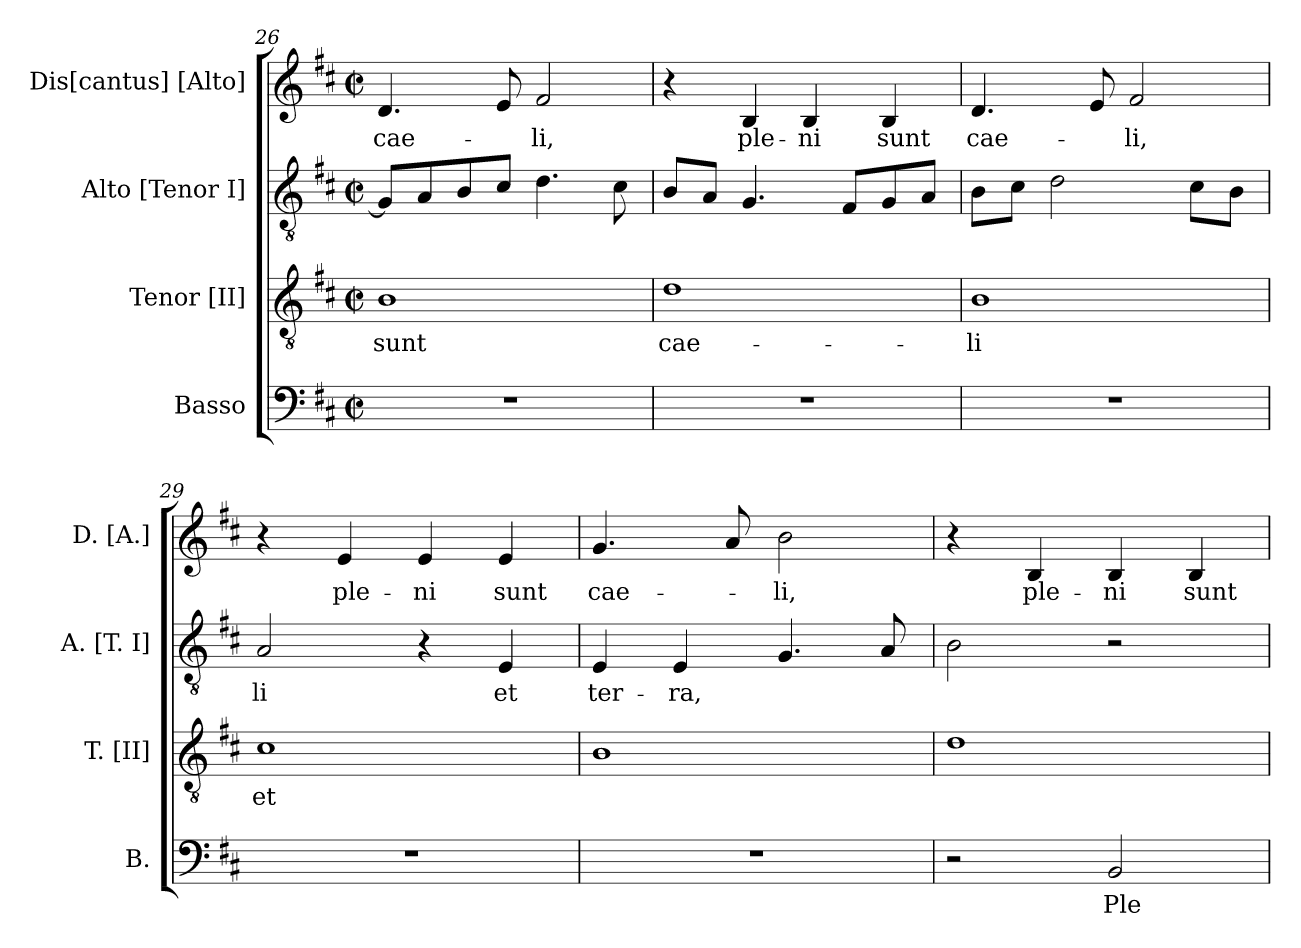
**kern	**text	**kern	**text	**kern	**text	**kern	**text
*part4	*part4	*part3	*part3	*part2	*part2	*part1	*part1
*staff4	*staff4	*staff3	*staff3	*staff2	*staff2	*staff1	*staff1
*I"Basso	*	*I"Tenor [II]	*	*I"Alto [Tenor I]	*	*I"Dis[cantus] [Alto]	*
*I'B.	*	*I'T. [II]	*	*I'A. [T. I]	*	*I'D. [A.]	*
*clefF4	*	*clefGv2	*	*clefGv2	*	*clefG2	*
*	*	*ITrd7c12	*	*ITrd7c12	*	*	*
*k[f#c#]	*	*k[f#c#]	*	*k[f#c#]	*	*k[f#c#]	*
*D:	*	*D:	*	*D:	*	*D:	*
*M2/2	*	*M2/2	*	*M2/2	*	*M2/2	*
*met(c|)	*	*met(c|)	*	*met(c|)	*	*met(c|)	*
=26	=26	=26	=26	=26	=26	=26	=26
!	!	!	!LO:LY:b:color=#000000	!	!	!	!
!	!	!	!	!	!	!	!LO:LY:b:color=#000000
1r	.	1BBi	sunt	8GGi/L]	.	4.di/	cae-
.	.	.	.	8AAi/	.	.	.
.	.	.	.	8BBi/	.	.	.
.	.	.	.	8C#i/J	.	8ei/	.
!	!	!	!	!	!	!	!LO:LY:b:color=#000000
.	.	.	.	4.Di\	.	2f#i/	-li,
.	.	.	.	8C#i\	.	.	.
=27	=27	=27	=27	=27	=27	=27	=27
!	!	!	!LO:LY:b:color=#000000	!	!	!	!
1r	.	1Di	cae-	8BBi/L	.	4r	.
.	.	.	.	8AAi/J	.	.	.
!	!	!	!	!	!	!	!LO:LY:b:color=#000000
.	.	.	.	4.GGi/	.	4Bi/	ple-
!	!	!	!	!	!	!	!LO:LY:b:color=#000000
.	.	.	.	.	.	4Bi/	-ni
.	.	.	.	8FF#i/L	.	.	.
!	!	!	!	!	!	!	!LO:LY:b:color=#000000
.	.	.	.	8GGi/	.	4Bi/	sunt
.	.	.	.	8AAi/J	.	.	.
=28	=28	=28	=28	=28	=28	=28	=28
!	!	!	!LO:LY:b:color=#000000	!	!	!	!
!	!	!	!	!	!	!	!LO:LY:b:color=#000000
1r	.	1BBi	-li	8BBi\L	.	4.di/	cae-
.	.	.	.	8C#i\J	.	.	.
.	.	.	.	2Di\	.	.	.
.	.	.	.	.	.	8ei/	.
!	!	!	!	!	!	!	!LO:LY:b:color=#000000
.	.	.	.	.	.	2f#i/	-li,
.	.	.	.	8C#i\L	.	.	.
.	.	.	.	8BBi\J	.	.	.
=29	=29	=29	=29	=29	=29	=29	=29
!	!	!	!LO:LY:b:color=#000000	!	!	!	!
!	!	!	!	!	!LO:LY:b:color=#000000	!	!
1r	.	1C#i	et	2AAi/	-li	4r	.
!	!	!	!	!	!	!	!LO:LY:b:color=#000000
.	.	.	.	.	.	4ei/	ple-
!	!	!	!	!	!	!	!LO:LY:b:color=#000000
.	.	.	.	4r	.	4ei/	-ni
!	!	!	!	!	!LO:LY:b:color=#000000	!	!
!	!	!	!	!	!	!	!LO:LY:b:color=#000000
.	.	.	.	4EEi/	et	4ei/	sunt
=30	=30	=30	=30	=30	=30	=30	=30
!	!	!	!	!	!LO:LY:b:color=#000000	!	!
!	!	!	!	!	!	!	!LO:LY:b:color=#000000
1r	.	1BBi	.	4EEi/	ter-	4.gi/	cae-
!	!	!	!	!	!LO:LY:b:color=#000000	!	!
.	.	.	.	4EEi/	-ra,	.	.
.	.	.	.	.	.	8ai/	.
!	!	!	!	!	!	!	!LO:LY:b:color=#000000
.	.	.	.	4.GGi/	.	2bi\	-li,
.	.	.	.	8AAi/	.	.	.
=31	=31	=31	=31	=31	=31	=31	=31
2r	.	1Di	.	2BBi\	.	4r	.
!	!	!	!	!	!	!	!LO:LY:b:color=#000000
.	.	.	.	.	.	4Bi/	ple-
!	!LO:LY:b:color=#000000	!	!	!	!	!	!
!	!	!	!	!	!	!	!LO:LY:b:color=#000000
2BBi/	Ple-	.	.	2r	.	4Bi/	-ni
!	!	!	!	!	!	!	!LO:LY:b:color=#000000
.	.	.	.	.	.	4Bi/	sunt
=	=	=	=	=	=	=	=
*-	*-	*-	*-	*-	*-	*-	*-
